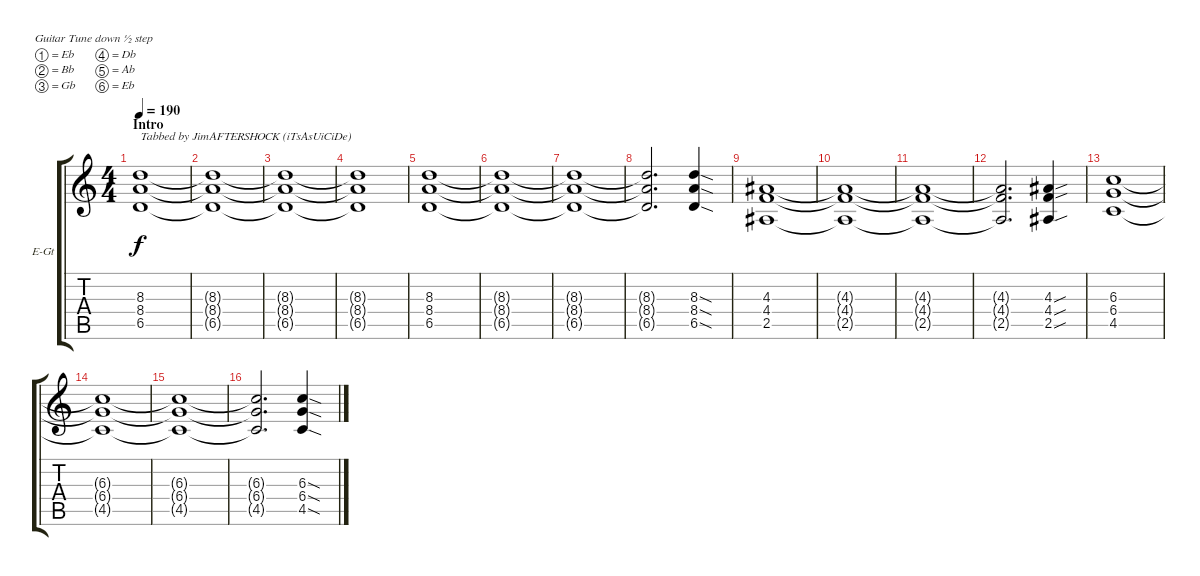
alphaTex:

\bracketExtendMode groupsimilarinstruments
\firstSystemTrackNameOrientation horizontal
\otherSystemsTrackNameOrientation horizontal
\track ("Guitar1" "E-Gt") {instrument distortionguitar}
\staff {score tabs}
\tuning (Eb4 Bb3 Gb3 Db3 Ab2 Eb2)
\ts (4 4)
\beaming (8 2 2 2 2)
\section ("" "Intro")
\tempo 190
\clef g2
\ks c
(8.3 8.4 6.5).1{txt "Tabbed by JimAFTERSHOCK (iTsAsUiCiDe)" dy f instrument distortionguitar} |
(8.3{t} 8.4{t} 6.5{t}).1 |
(8.3{t} 8.4{t} 6.5{t}).1 |
(8.3{t} 8.4{t} 6.5{t}).1 |
(8.3 8.4 6.5).1 |
(8.3{t} 8.4{t} 6.5{t}).1 |
(8.3{t} 8.4{t} 6.5{t}).1 |
(8.3{t} 8.4{t} 6.5{t}).2{d} (8.3{sod} 8.4{sod} 6.5{sod}).4 |
(4.3 4.4 2.5).1 |
(4.3{t} 4.4{t} 2.5{t}).1 |
(4.3{t} 4.4{t} 2.5{t}).1 |
(4.3{t} 4.4{t} 2.5{t}).2{d} (4.3{sou} 4.4{sou} 2.5{sou}).4 |
(6.3 6.4 4.5).1 |
(6.3{t} 6.4{t} 4.5{t}).1 |
(6.3{t} 6.4{t} 4.5{t}).1 |
(6.3{t} 6.4{t} 4.5{t}).2{d} (6.3{sod} 6.4{sod} 4.5{sod}).4
